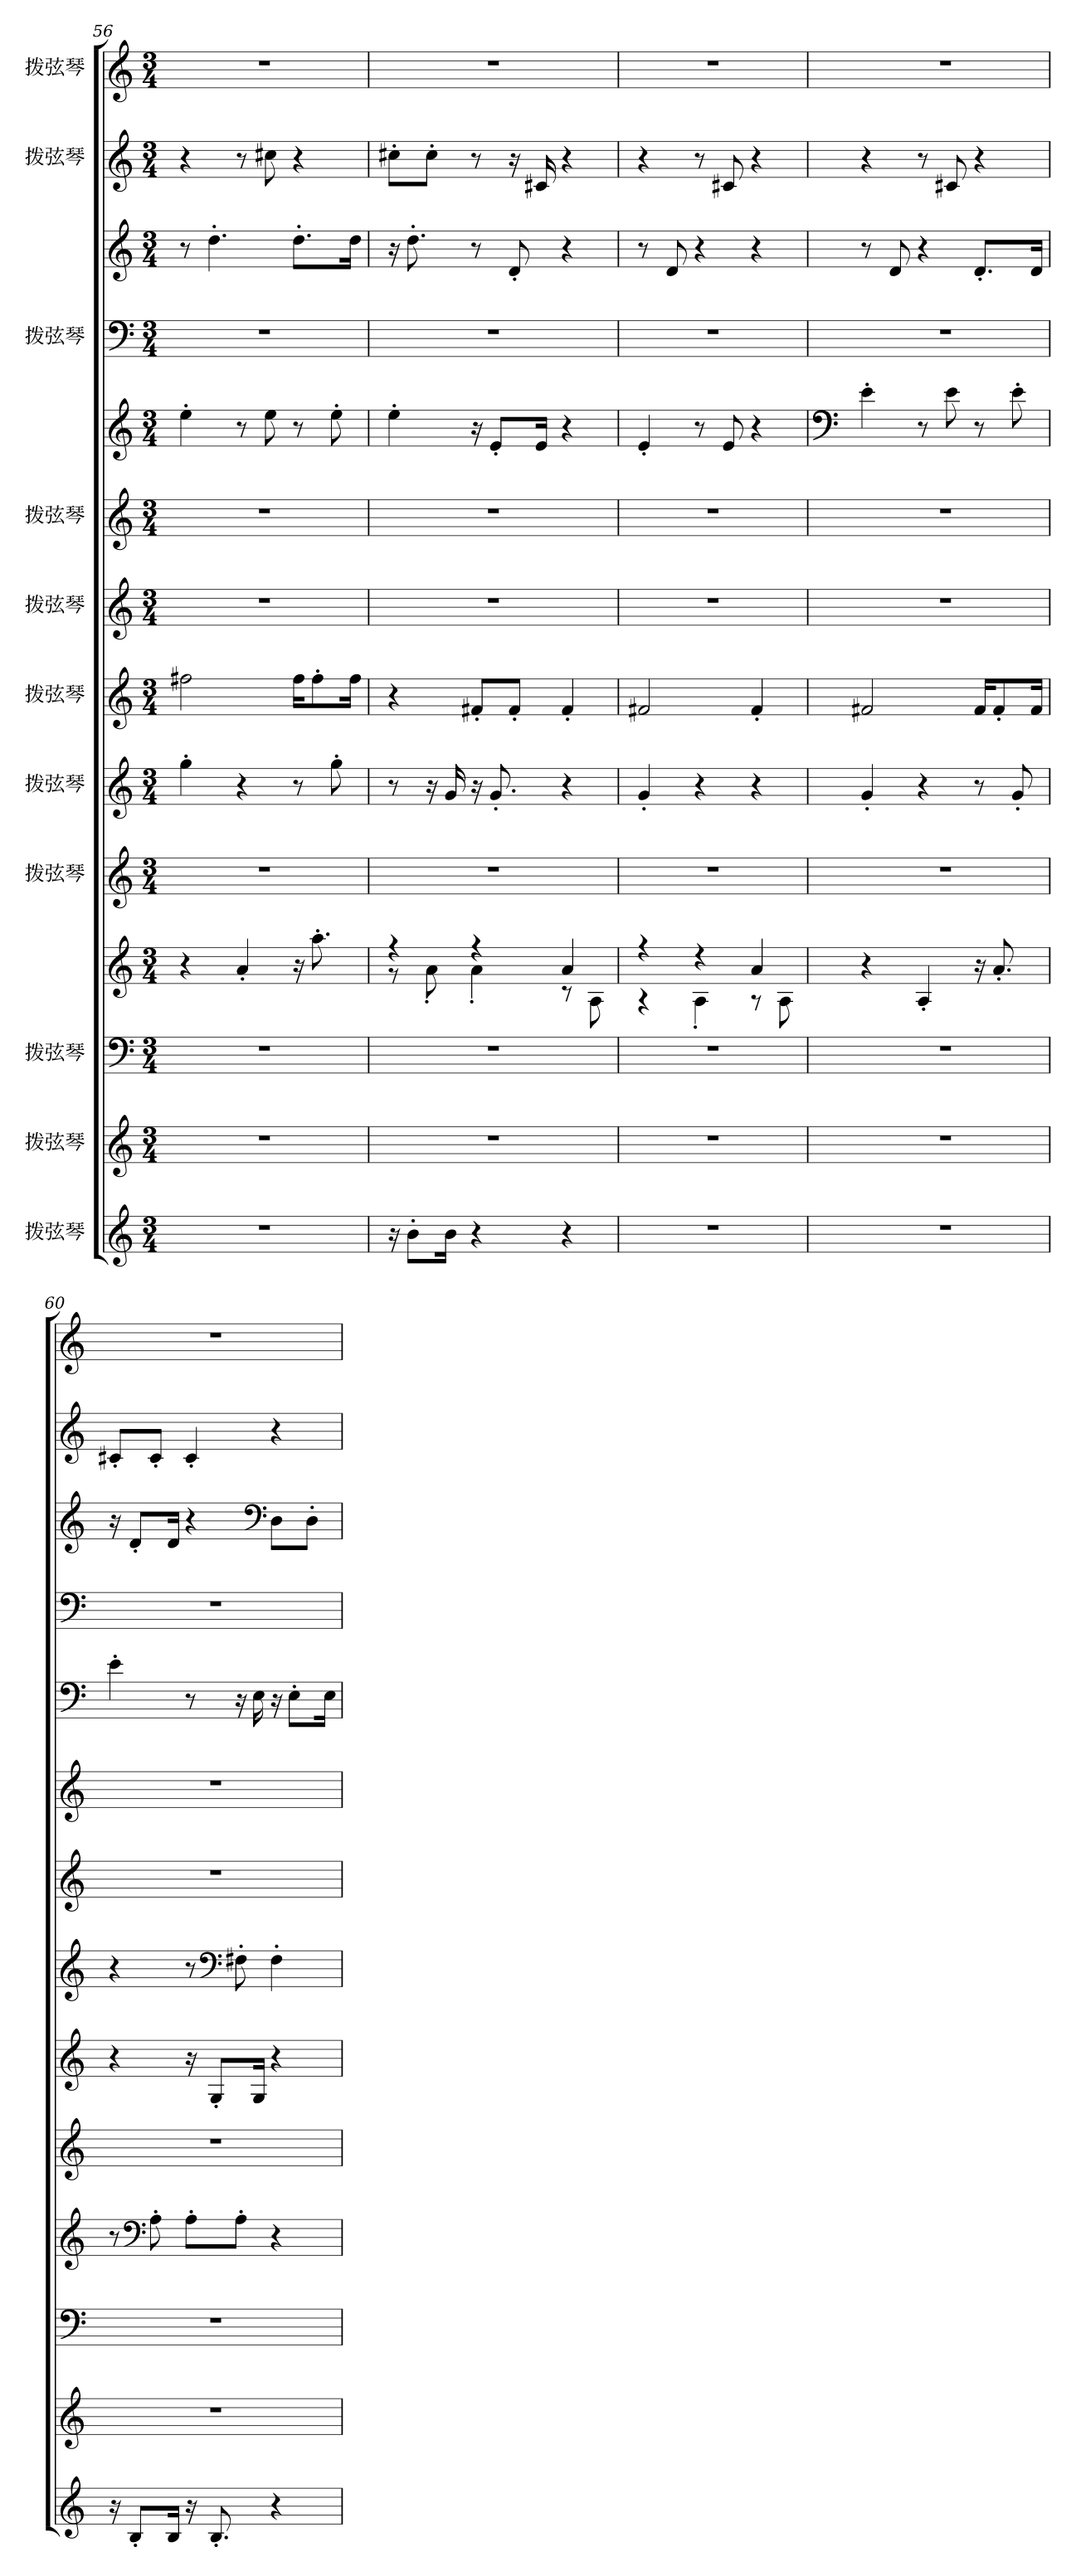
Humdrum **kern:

**kern	**kern	**kern	**kern	**kern	**kern	**kern	**kern	**kern	**kern	**kern	**kern	**kern	**kern
*part11	*part10	*part9	*part9	*part8	*part7	*part6	*part5	*part4	*part4	*part3	*part3	*part2	*part1
*staff14	*staff13	*staff12	*staff11	*staff10	*staff9	*staff8	*staff7	*staff6	*staff5	*staff4	*staff3	*staff2	*staff1
*I"拨弦琴	*I"拨弦琴	*I"拨弦琴	*	*I"拨弦琴	*I"拨弦琴	*I"拨弦琴	*I"拨弦琴	*I"拨弦琴	*	*I"拨弦琴	*	*I"拨弦琴	*I"拨弦琴
!!LO:PB:g=z
*clefG2	*clefG2	*clefF4	*clefG2	*clefG2	*clefG2	*clefG2	*clefG2	*clefG2	*clefG2	*clefF4	*clefG2	*clefG2	*clefG2
*k[]	*k[]	*k[]	*k[]	*k[]	*k[]	*k[]	*k[]	*k[]	*k[]	*k[]	*k[]	*k[]	*k[]
*M3/4	*M3/4	*M3/4	*M3/4	*M3/4	*M3/4	*M3/4	*M3/4	*M3/4	*M3/4	*M3/4	*M3/4	*M3/4	*M3/4
=56	=56	=56	=56	=56	=56	=56	=56	=56	=56	=56	=56	=56	=56
2.r	2.r	2.r	4r	2.r	4gg'\	2ff#X\	2.r	2.r	4ee'\	2.r	8r	4r	2.r
.	.	.	.	.	.	.	.	.	.	.	4.dd'\	.	.
.	.	.	4a'/	.	4r	.	.	.	8r	.	.	8r	.
.	.	.	.	.	.	.	.	.	8ee\	.	.	8cc#X\	.
.	.	.	16r	.	8r	16ff#\KL	.	.	8r	.	8.dd'\L	4r	.
.	.	.	8.aa'\	.	.	8ff#'\	.	.	.	.	.	.	.
.	.	.	.	.	8gg'\	.	.	.	8ee'\	.	.	.	.
.	.	.	.	.	.	16ff#\Jk	.	.	.	.	16dd\Jk	.	.
=57	=57	=57	=57	=57	=57	=57	=57	=57	=57	=57	=57	=57	=57
*	*	*	*^	*	*	*	*	*	*	*	*	*	*
16r	2.r	2.r	4r	8r	2.r	8r	4r	2.r	2.r	4ee'\	2.r	16r	8cc#X'\L	2.r
8b'\L	.	.	.	.	.	.	.	.	.	.	.	8.dd'\	.	.
.	.	.	.	8a'\	.	16r	.	.	.	.	.	.	8cc#'\J	.
16b\Jk	.	.	.	.	.	16g/	.	.	.	.	.	.	.	.
4r	.	.	4r	4a'\	.	16r	8f#X'/L	.	.	16r	.	8r	8r	.
.	.	.	.	.	.	8.g'/	.	.	.	8e'/L	.	.	.	.
.	.	.	.	.	.	.	8f#'/J	.	.	.	.	8d'/	16r	.
.	.	.	.	.	.	.	.	.	.	16e/Jk	.	.	16c#X/	.
4r	.	.	4a/	8r	.	4r	4f#'/	.	.	4r	.	4r	4r	.
.	.	.	.	8A\	.	.	.	.	.	.	.	.	.	.
=58	=58	=58	=58	=58	=58	=58	=58	=58	=58	=58	=58	=58	=58	=58
2.r	2.r	2.r	4r	4r	2.r	4g'/	2f#X/	2.r	2.r	4e'/	2.r	8r	4r	2.r
.	.	.	.	.	.	.	.	.	.	.	.	8d/	.	.
.	.	.	4r	4A'\	.	4r	.	.	.	8r	.	4r	8r	.
.	.	.	.	.	.	.	.	.	.	8e/	.	.	8c#X/	.
.	.	.	4a/	8r	.	4r	4f#'/	.	.	4r	.	4r	4r	.
.	.	.	.	8A\	.	.	.	.	.	.	.	.	.	.
*	*	*	*v	*v	*	*	*	*	*	*	*	*	*	*
=59	=59	=59	=59	=59	=59	=59	=59	=59	=59	=59	=59	=59	=59
*	*	*	*	*	*	*	*	*	*clefF4	*	*	*	*
2.r	2.r	2.r	4r	2.r	4g'/	2f#X/	2.r	2.r	4e'\	2.r	8r	4r	2.r
.	.	.	.	.	.	.	.	.	.	.	8d/	.	.
.	.	.	4A'/	.	4r	.	.	.	8r	.	4r	8r	.
.	.	.	.	.	.	.	.	.	8e\	.	.	8c#X/	.
.	.	.	16r	.	8r	16f#/KL	.	.	8r	.	8.d'/L	4r	.
.	.	.	8.a'/	.	.	8f#'/	.	.	.	.	.	.	.
.	.	.	.	.	8g'/	.	.	.	8e'\	.	.	.	.
.	.	.	.	.	.	16f#/Jk	.	.	.	.	16d/Jk	.	.
!!LO:PB:g=z
=60	=60	=60	=60	=60	=60	=60	=60	=60	=60	=60	=60	=60	=60
16r	2.r	2.r	8r	2.r	4r	4r	2.r	2.r	4e'\	2.r	16r	8c#X'/L	2.r
8B'/L	.	.	.	.	.	.	.	.	.	.	8d'/L	.	.
*	*	*	*clefF4	*	*	*	*	*	*	*	*	*	*
.	.	.	8A'\	.	.	.	.	.	.	.	.	8c#'/J	.
16B/Jk	.	.	.	.	.	.	.	.	.	.	16d/Jk	.	.
16r	.	.	8A'\L	.	16r	8r	.	.	8r	.	4r	4c#'/	.
8.B'/	.	.	.	.	8G'/L	.	.	.	.	.	.	.	.
*	*	*	*	*	*	*clefF4	*	*	*	*	*	*	*
.	.	.	8A'\J	.	.	8F#X'\	.	.	16r	.	.	.	.
.	.	.	.	.	16G/Jk	.	.	.	16E\	.	.	.	.
*	*	*	*	*	*	*	*	*	*	*	*clefF4	*	*
4r	.	.	4r	.	4r	4F#'\	.	.	16r	.	8D\L	4r	.
.	.	.	.	.	.	.	.	.	8E'\L	.	.	.	.
.	.	.	.	.	.	.	.	.	.	.	8D'\J	.	.
.	.	.	.	.	.	.	.	.	16E\Jk	.	.	.	.
=	=	=	=	=	=	=	=	=	=	=	=	=	=
*-	*-	*-	*-	*-	*-	*-	*-	*-	*-	*-	*-	*-	*-
